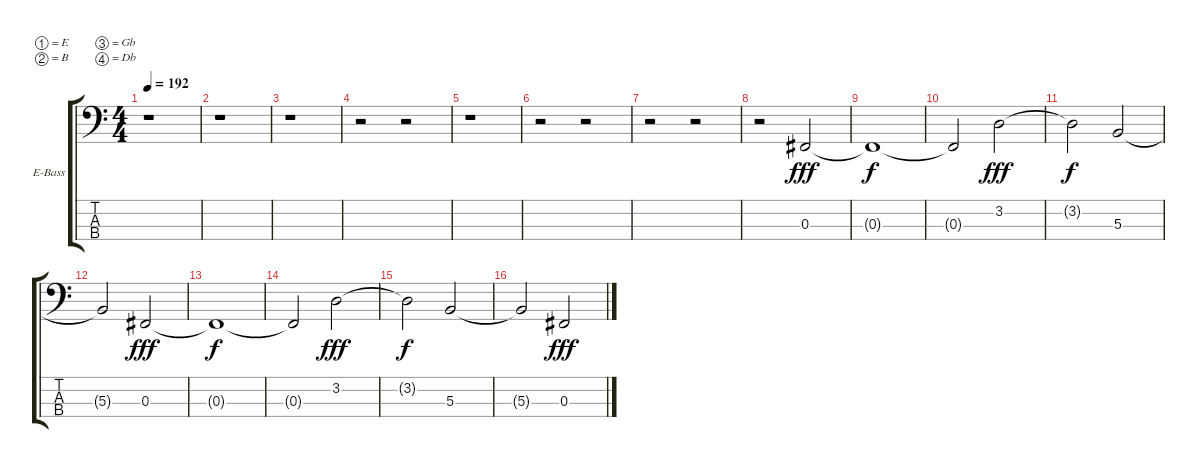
\bracketExtendMode groupsimilarinstruments
\firstSystemTrackNameOrientation horizontal
\otherSystemsTrackNameOrientation horizontal
\track ("Bass" "E-Bass") {instrument electricbasspick}
\staff {score tabs}
\tuning (E2 B1 Gb1 Db1)
\ts (4 4)
\tempo 192
\clef f4
\ks c
r.1{dy f} |
r.1 |
r.1 |
r.2 r.2 |
r.1 |
r.2 r.2 |
r.2 r.2 |
r.2 0.3.2{dy fff} |
0.3{t}.1{dy f} |
0.3{t}.2 3.2.2{dy fff} |
3.2{t}.2{dy f} 5.3.2 |
5.3{t}.2 0.3.2{dy fff} |
0.3{t}.1{dy f} |
0.3{t}.2 3.2.2{dy fff} |
3.2{t}.2{dy f} 5.3.2 |
5.3{t}.2 0.3.2{dy fff}
